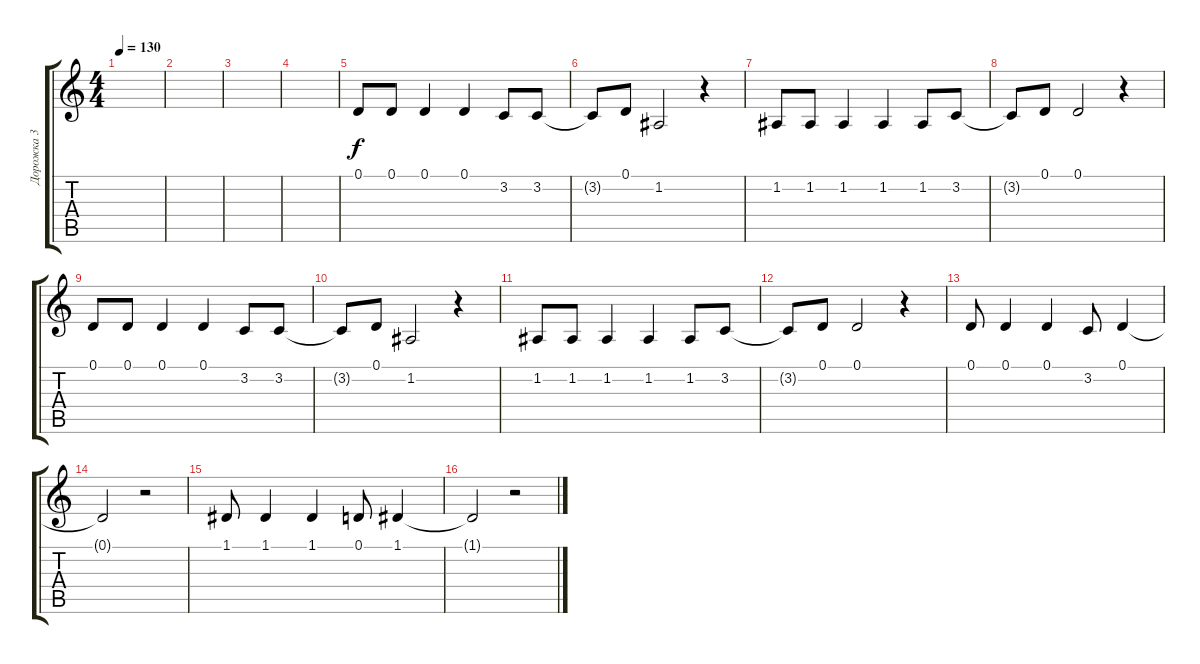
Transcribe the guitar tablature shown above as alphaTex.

\track ("Дорожка 3" "Дорожка 3") {instrument viola}
\staff {score tabs}
\tuning (D4 A3 F3 C3 G2 C2) {hide}
\ts (4 4)
\tempo 130
\clef g2
\ks c
|
|
|
|
0.1.8 0.1.8 0.1.4 0.1.4 3.2.8 3.2.8 |
3.2{t}.8 0.1.8 1.2.2 r.4 |
1.2.8 1.2.8 1.2.4 1.2.4 1.2.8 3.2.8 |
3.2{t}.8 0.1.8 0.1.2 r.4 |
0.1.8 0.1.8 0.1.4 0.1.4 3.2.8 3.2.8 |
3.2{t}.8 0.1.8 1.2.2 r.4 |
1.2.8 1.2.8 1.2.4 1.2.4 1.2.8 3.2.8 |
3.2{t}.8 0.1.8 0.1.2 r.4 |
0.1.8 0.1.4 0.1.4 3.2.8 0.1.4 |
0.1{t}.2 r.2 |
1.1.8 1.1.4 1.1.4 0.1.8 1.1.4 |
1.1{t}.2 r.2
